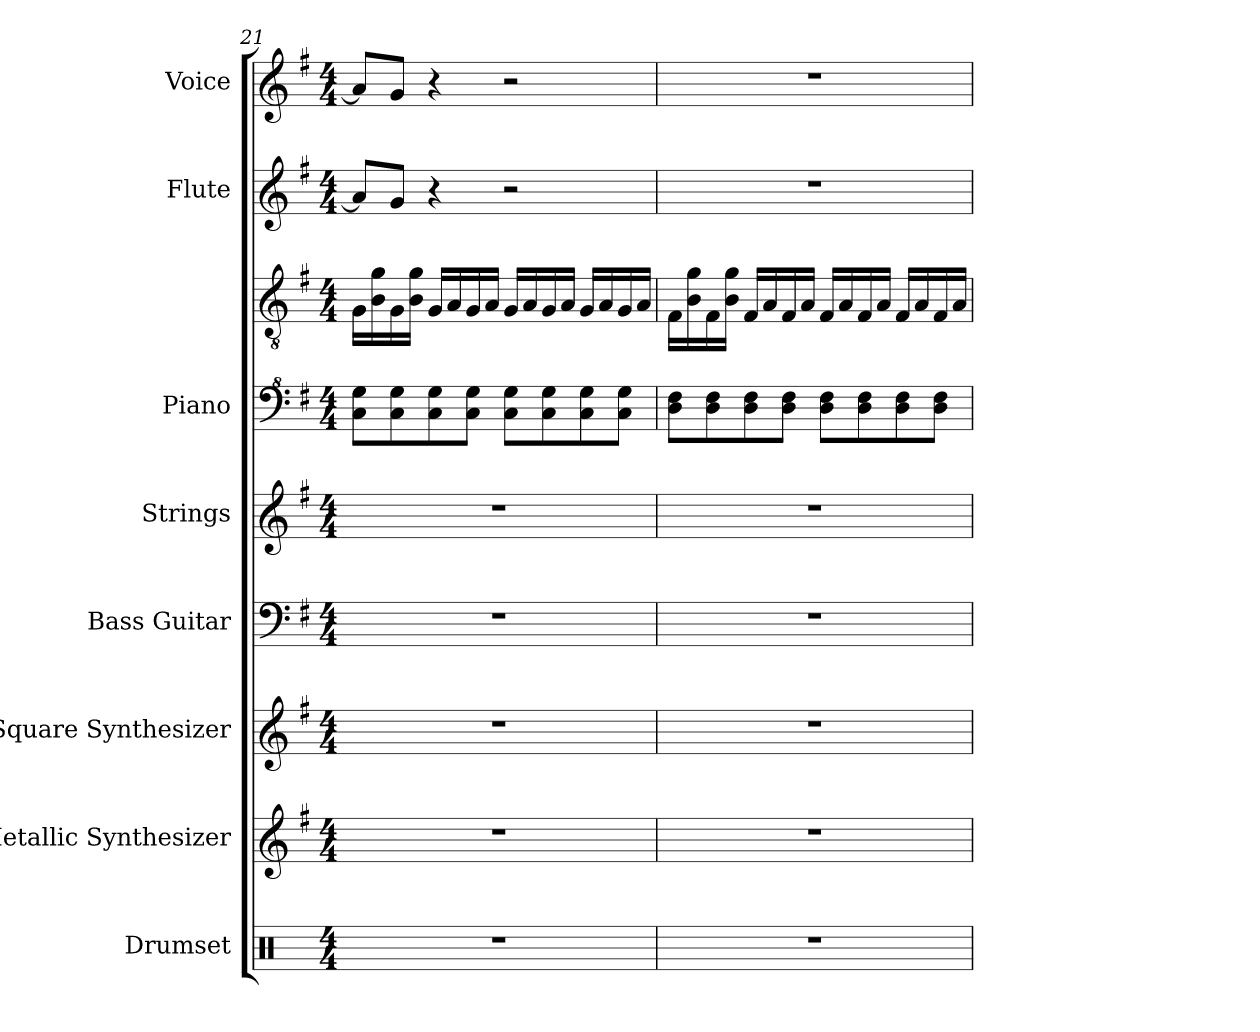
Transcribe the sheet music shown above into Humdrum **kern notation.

**kern	**kern	**kern	**kern	**kern	**kern	**kern	**kern	**kern
*part8	*part7	*part6	*part5	*part4	*part3	*part3	*part2	*part1
*staff9	*staff8	*staff7	*staff6	*staff5	*staff4	*staff3	*staff2	*staff1
*I"Drumset	*I"Metallic Synthesizer	*I"Square Synthesizer	*I"Bass Guitar	*I"Strings	*I"Piano	*	*I"Flute	*I"Voice
*I'D. Set	*I'Synth.	*I'Synth.	*I'B. Guit.	*I'St.	*I'Pno.	*	*I'Fl.	*I'Vo.
!!LO:PB:g=z
*clefX	*clefG2	*clefG2	*clefF4	*clefG2	*clefF^4	*clefGv2	*clefG2	*clefG2
*	*	*	*ITrd7c12	*	*	*	*	*
*k[]	*k[f#]	*k[f#]	*k[f#]	*k[f#]	*k[f#]	*k[f#]	*k[f#]	*k[f#]
*M4/4	*M4/4	*M4/4	*M4/4	*M4/4	*M4/4	*M4/4	*M4/4	*M4/4
=21	=21	=21	=21	=21	=21	=21	=21	=21
1r	1r	1r	1r	1r	8c\ 8g\L	16G\LL	8a/L]	8a/L]
.	.	.	.	.	.	16B\ 16g\	.	.
.	.	.	.	.	8c\ 8g\	16G\	8g/J	8g/J
.	.	.	.	.	.	16B\ 16g\JJ	.	.
.	.	.	.	.	8c\ 8g\	16G/LL	4r	4r
.	.	.	.	.	.	16A/	.	.
.	.	.	.	.	8c\ 8g\J	16G/	.	.
.	.	.	.	.	.	16A/JJ	.	.
.	.	.	.	.	8c\ 8g\L	16G/LL	2r	2r
.	.	.	.	.	.	16A/	.	.
.	.	.	.	.	8c\ 8g\	16G/	.	.
.	.	.	.	.	.	16A/JJ	.	.
.	.	.	.	.	8c\ 8g\	16G/LL	.	.
.	.	.	.	.	.	16A/	.	.
.	.	.	.	.	8c\ 8g\J	16G/	.	.
.	.	.	.	.	.	16A/JJ	.	.
=22	=22	=22	=22	=22	=22	=22	=22	=22
1r	1r	1r	1r	1r	8d\ 8f#\L	16F#\LL	1r	1r
.	.	.	.	.	.	16B\ 16g\	.	.
.	.	.	.	.	8d\ 8f#\	16F#\	.	.
.	.	.	.	.	.	16B\ 16g\JJ	.	.
.	.	.	.	.	8d\ 8f#\	16F#/LL	.	.
.	.	.	.	.	.	16A/	.	.
.	.	.	.	.	8d\ 8f#\J	16F#/	.	.
.	.	.	.	.	.	16A/JJ	.	.
.	.	.	.	.	8d\ 8f#\L	16F#/LL	.	.
.	.	.	.	.	.	16A/	.	.
.	.	.	.	.	8d\ 8f#\	16F#/	.	.
.	.	.	.	.	.	16A/JJ	.	.
.	.	.	.	.	8d\ 8f#\	16F#/LL	.	.
.	.	.	.	.	.	16A/	.	.
.	.	.	.	.	8d\ 8f#\J	16F#/	.	.
.	.	.	.	.	.	16A/JJ	.	.
=	=	=	=	=	=	=	=	=
*-	*-	*-	*-	*-	*-	*-	*-	*-
